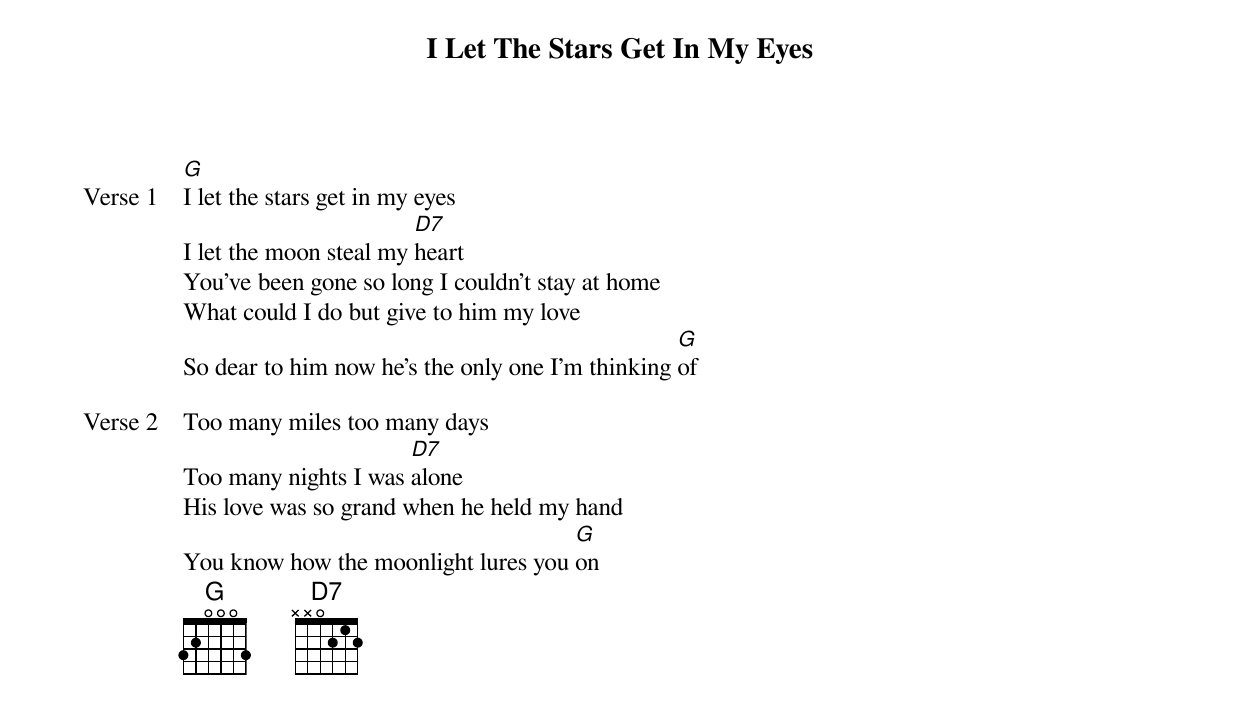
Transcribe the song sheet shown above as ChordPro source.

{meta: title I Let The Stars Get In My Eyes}
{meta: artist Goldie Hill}
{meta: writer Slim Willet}

{start_of_verse: Verse 1}
[G]I let the stars get in my eyes
I let the moon steal my [D7]heart
You've been gone so long I couldn't stay at home
What could I do but give to him my love
So dear to him now he's the only one I'm thinking [G]of
{end_of_verse}

{start_of_verse: Verse 2}
Too many miles too many days
Too many nights I was [D7]alone
His love was so grand when he held my hand
You know how the moonlight lures you [G]on
{end_of_verse}
